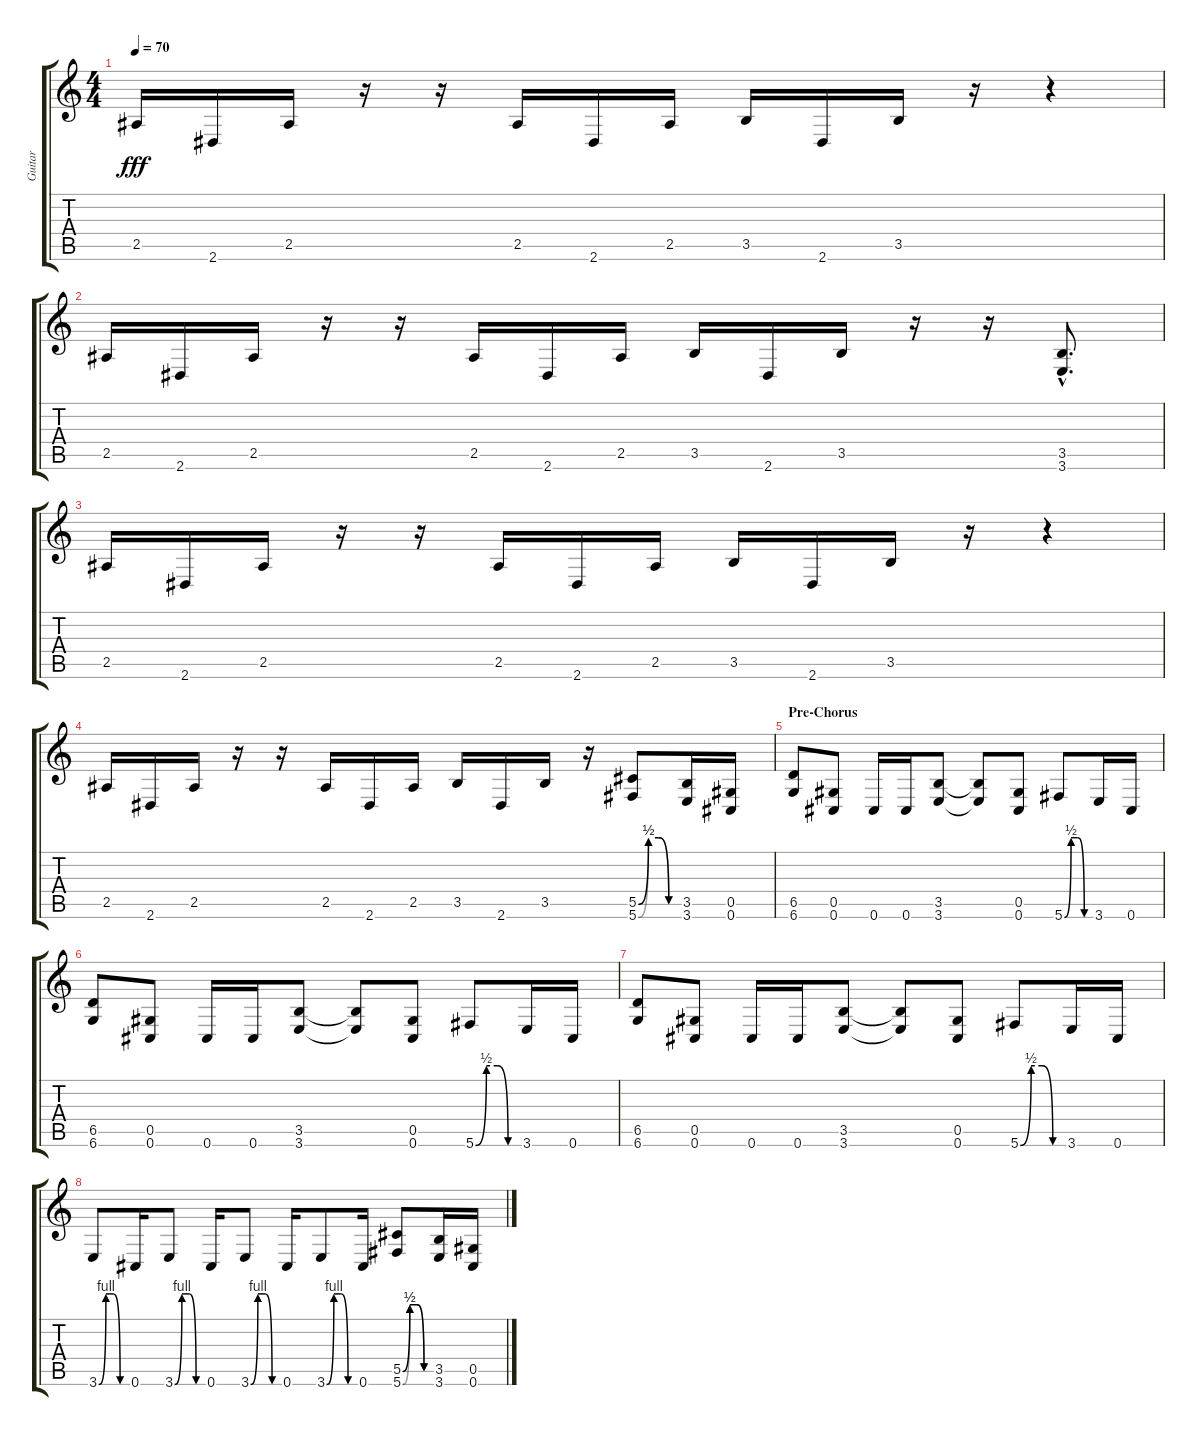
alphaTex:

\track ("Guitar" "Guitar") {instrument distortionguitar}
\staff {score tabs}
\tuning (Eb4 Bb3 Gb3 Db3 Ab2 Db2) {hide}
\ts (4 4)
\tempo 70
\clef g2
\ks c
2.5.16{dy fff} 2.6.16 2.5.16 r.16 r.16 2.5.16 2.6.16 2.5.16 3.5.16 2.6.16 3.5.16 r.16 r.4 |
2.5.16 2.6.16 2.5.16 r.16 r.16 2.5.16 2.6.16 2.5.16 3.5.16 2.6.16 3.5.16 r.16 r.16 (3.5{hac} 3.6{hac}).8{d} |
2.5.16 2.6.16 2.5.16 r.16 r.16 2.5.16 2.6.16 2.5.16 3.5.16 2.6.16 3.5.16 r.16 r.4 |
2.5.16 2.6.16 2.5.16 r.16 r.16 2.5.16 2.6.16 2.5.16 3.5.16 2.6.16 3.5.16 r.16 (5.5{be (custom 0 0 15 2 30 2 45 0 60 0)} 5.6{be (custom 0 0 15 2 30 2 45 0 60 0)}).8 (3.5 3.6).16 (0.5 0.6).16 |
\section ("" "Pre-Chorus")
(6.5 6.6).8 (0.5 0.6).8 0.6.16 0.6.16 (3.5 3.6).8 (3.5{t} 3.6{t}).8 (0.5 0.6).8 5.6{be (custom 0 0 15 2 30 2 45 0 60 0)}.8 3.6.16 0.6.16 |
(6.5 6.6).8 (0.5 0.6).8 0.6.16 0.6.16 (3.5 3.6).8 (3.5{t} 3.6{t}).8 (0.5 0.6).8 5.6{be (custom 0 0 15 2 30 2 45 0 60 0)}.8 3.6.16 0.6.16 |
(6.5 6.6).8 (0.5 0.6).8 0.6.16 0.6.16 (3.5 3.6).8 (3.5{t} 3.6{t}).8 (0.5 0.6).8 5.6{be (custom 0 0 15 2 30 2 45 0 60 0)}.8 3.6.16 0.6.16 |
3.6{be (custom 0 0 15 4 30 4 45 0 60 0)}.8 0.6.16 3.6{be (custom 0 0 15 4 30 4 45 0 60 0)}.8 0.6.16 3.6{be (custom 0 0 15 4 30 4 45 0 60 0)}.8 0.6.16 3.6{be (custom 0 0 15 4 30 4 45 0 60 0)}.8 0.6.16 (5.5{be (custom 0 0 15 2 30 2 45 0 60 0)} 5.6{be (custom 0 0 15 2 30 2 45 0 60 0)}).8 (3.5 3.6).16 (0.5 0.6).16
